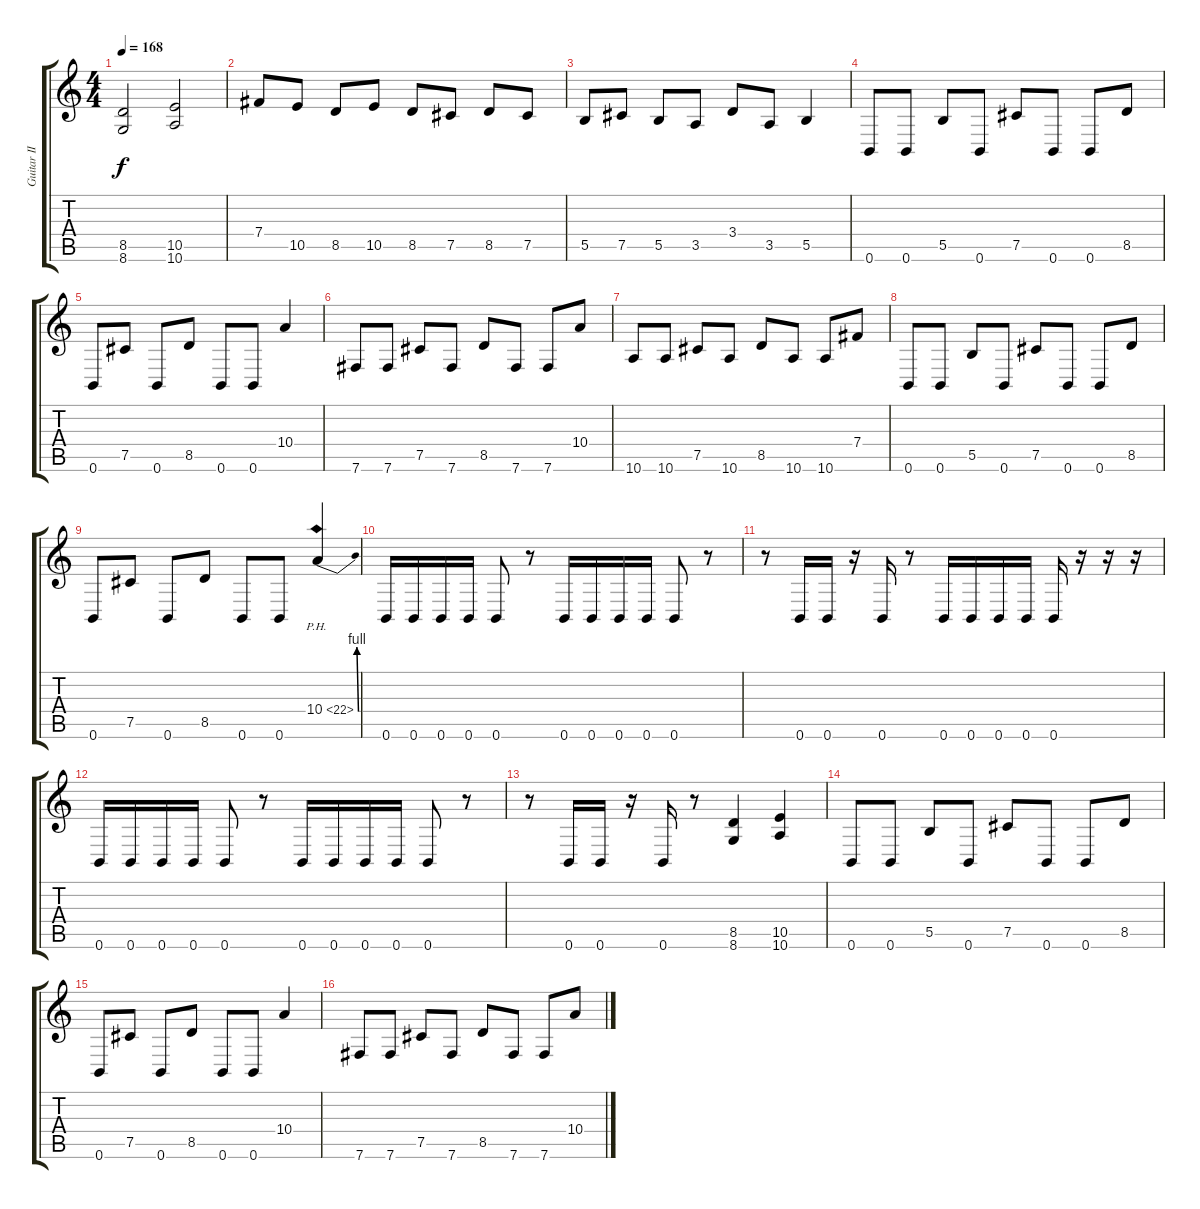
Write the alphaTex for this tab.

\track ("Guitar II" "Guitar II") {instrument distortionguitar}
\staff {score tabs}
\tuning (Db4 Ab3 E3 B2 Gb2 B1) {hide}
\ts (4 4)
\tempo 168
\clef g2
\ks c
(8.5 8.6).2{dy f} (10.5 10.6).2 |
7.4.8 10.5.8 8.5.8 10.5.8 8.5.8 7.5.8 8.5.8 7.5.8 |
5.5.8 7.5.8 5.5.8 3.5.8 3.4.8 3.5.8 5.5.4 |
0.6.8 0.6.8 5.5.8 0.6.8 7.5.8 0.6.8 0.6.8 8.5.8 |
0.6.8 7.5.8 0.6.8 8.5.8 0.6.8 0.6.8 10.4.4 |
7.6.8 7.6.8 7.5.8 7.6.8 8.5.8 7.6.8 7.6.8 10.4.8 |
10.6.8 10.6.8 7.5.8 10.6.8 8.5.8 10.6.8 10.6.8 7.4.8 |
0.6.8 0.6.8 5.5.8 0.6.8 7.5.8 0.6.8 0.6.8 8.5.8 |
0.6.8 7.5.8 0.6.8 8.5.8 0.6.8 0.6.8 10.4{be (bend 0 0 60 4) ph 12}.4 |
0.6.16 0.6.16 0.6.16 0.6.16 0.6.8 r.8 0.6.16 0.6.16 0.6.16 0.6.16 0.6.8 r.8 |
r.8 0.6.16 0.6.16 r.16 0.6.16 r.8 0.6.16 0.6.16 0.6.16 0.6.16 0.6.16 r.16 r.16 r.16 |
0.6.16 0.6.16 0.6.16 0.6.16 0.6.8 r.8 0.6.16 0.6.16 0.6.16 0.6.16 0.6.8 r.8 |
r.8{volume 12} 0.6.16 0.6.16 r.16 0.6.16 r.8 (8.5 8.6).4{volume 12} (10.5 10.6).4 |
0.6.8 0.6.8 5.5.8 0.6.8 7.5.8 0.6.8 0.6.8 8.5.8 |
0.6.8 7.5.8 0.6.8 8.5.8 0.6.8 0.6.8 10.4.4 |
7.6.8 7.6.8 7.5.8 7.6.8 8.5.8 7.6.8 7.6.8 10.4.8
